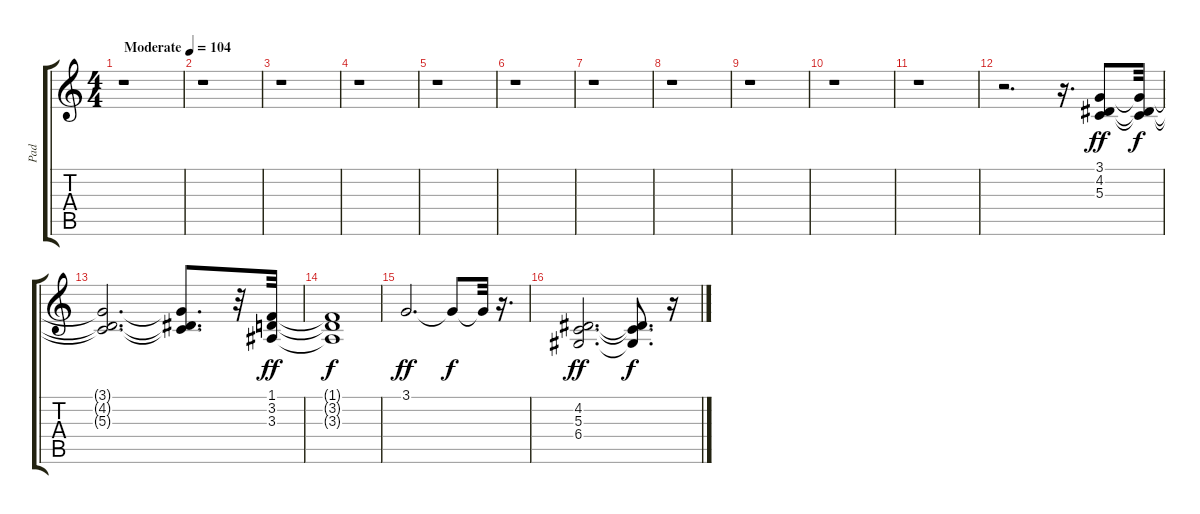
\track ("Pad" "Pad") {instrument pad3polysynth}
\staff {score tabs}
\tuning (E4 B3 G3 D3 A2 E2) {hide}
\ts (4 4)
\tempo (104 "Moderate")
\clef g2
\ks c
r.1{dy ff instrument pad3polysynth} |
r.1 |
r.1 |
r.1 |
r.1 |
r.1 |
r.1 |
r.1 |
r.1 |
r.1 |
r.1 |
r.2{d} r.16{d} (3.1 4.2 5.3).8 (3.1{t} 4.2{t} 5.3{t}).32{dy f} |
(3.1{t} 4.2{t} 5.3{t}).2{d} (3.1{t} 4.2{t} 5.3{t}).8{d} r.32 (1.1 3.2 3.3).32{dy ff} |
(1.1{t} 3.2{t} 3.3{t}).1{dy f} |
3.1.2{d dy ff} 3.1{t}.8{dy f} 3.1{t}.32 r.16{d} |
(4.2 5.3 6.4).2{d dy ff} (4.2{t} 5.3{t} 6.4{t}).8{d dy f} r.16
